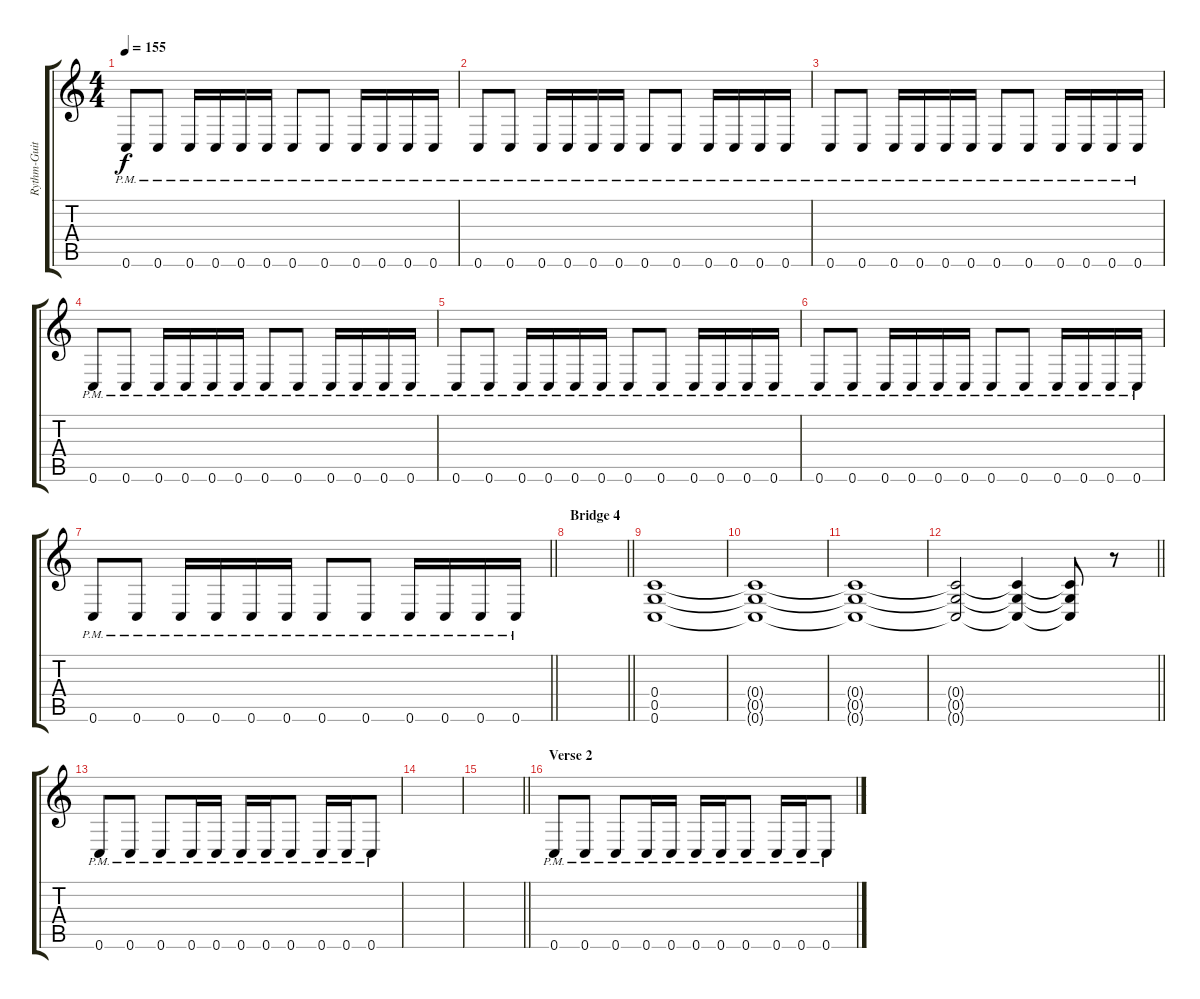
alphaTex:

\track ("Rythm-Guitar 1" "Rythm-Guit") {instrument distortionguitar}
\staff {score tabs}
\tuning (D4 A3 F3 C3 G2 C2) {hide}
\ts (4 4)
\tempo 155
\clef g2
\ks c
0.6{pm}.8{dy f} 0.6{pm}.8 0.6{pm}.16 0.6{pm}.16 0.6{pm}.16 0.6{pm}.16 0.6{pm}.8 0.6{pm}.8 0.6{pm}.16 0.6{pm}.16 0.6{pm}.16 0.6{pm}.16 |
0.6{pm}.8 0.6{pm}.8 0.6{pm}.16 0.6{pm}.16 0.6{pm}.16 0.6{pm}.16 0.6{pm}.8 0.6{pm}.8 0.6{pm}.16 0.6{pm}.16 0.6{pm}.16 0.6{pm}.16 |
0.6{pm}.8 0.6{pm}.8 0.6{pm}.16 0.6{pm}.16 0.6{pm}.16 0.6{pm}.16 0.6{pm}.8 0.6{pm}.8 0.6{pm}.16 0.6{pm}.16 0.6{pm}.16 0.6{pm}.16 |
0.6{pm}.8 0.6{pm}.8 0.6{pm}.16 0.6{pm}.16 0.6{pm}.16 0.6{pm}.16 0.6{pm}.8 0.6{pm}.8 0.6{pm}.16 0.6{pm}.16 0.6{pm}.16 0.6{pm}.16 |
0.6{pm}.8 0.6{pm}.8 0.6{pm}.16 0.6{pm}.16 0.6{pm}.16 0.6{pm}.16 0.6{pm}.8 0.6{pm}.8 0.6{pm}.16 0.6{pm}.16 0.6{pm}.16 0.6{pm}.16 |
0.6{pm}.8 0.6{pm}.8 0.6{pm}.16 0.6{pm}.16 0.6{pm}.16 0.6{pm}.16 0.6{pm}.8 0.6{pm}.8 0.6{pm}.16 0.6{pm}.16 0.6{pm}.16 0.6{pm}.16 |
\barLineRight lightlight
0.6{pm}.8 0.6{pm}.8 0.6{pm}.16 0.6{pm}.16 0.6{pm}.16 0.6{pm}.16 0.6{pm}.8 0.6{pm}.8 0.6{pm}.16 0.6{pm}.16 0.6{pm}.16 0.6{pm}.16 |
\section ("" "Bridge 4")
\barLineRight lightlight
|
(0.4 0.5 0.6).1 |
(0.4{t} 0.5{t} 0.6{t}).1 |
(0.4{t} 0.5{t} 0.6{t}).1 |
\barLineRight lightlight
(0.4{t} 0.5{t} 0.6{t}).2 (0.4{t} 0.5{t} 0.6{t}).4 (0.4{t} 0.5{t} 0.6{t}).8 r.8 |
0.6{pm}.8 0.6{pm}.8 0.6{pm}.8 0.6{pm}.16 0.6{pm}.16 0.6{pm}.16 0.6{pm}.16 0.6{pm}.8 0.6{pm}.16 0.6{pm}.16 0.6{pm}.8 |
|
\barLineRight lightlight
|
\section ("" "Verse 2")
0.6{pm}.8 0.6{pm}.8 0.6{pm}.8 0.6{pm}.16 0.6{pm}.16 0.6{pm}.16 0.6{pm}.16 0.6{pm}.8 0.6{pm}.16 0.6{pm}.16 0.6{pm}.8
